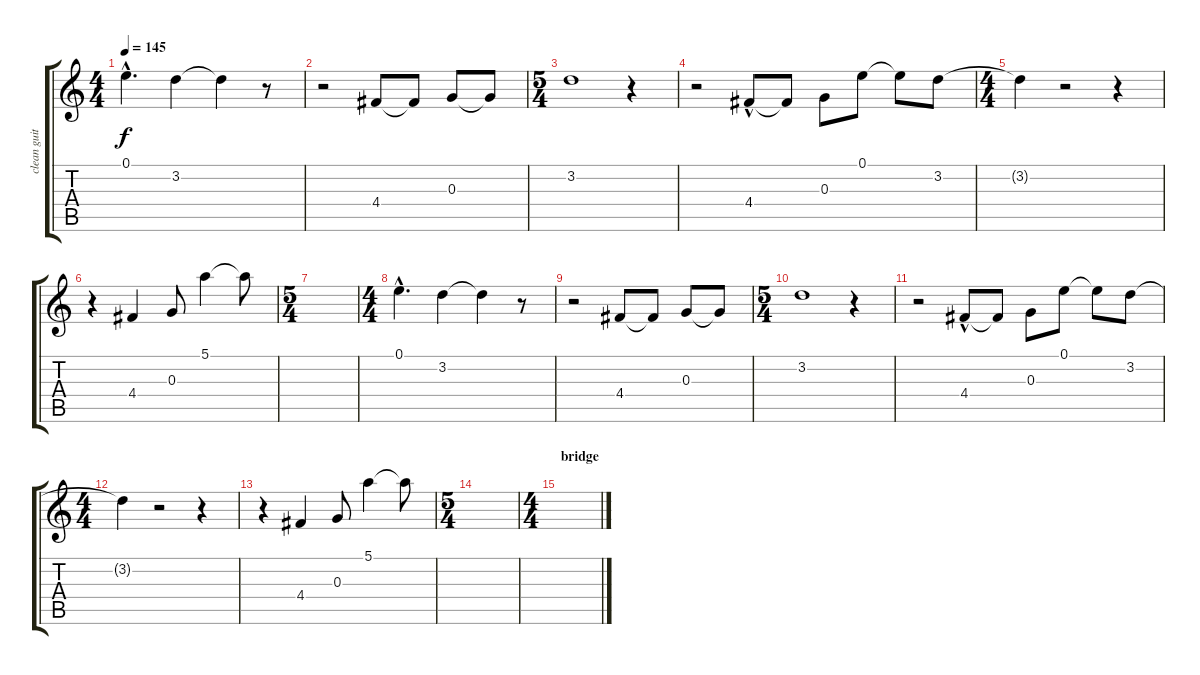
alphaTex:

\track ("clean guitar" "clean guit") {instrument electricguitarclean}
\staff {score tabs}
\tuning (E4 B3 G3 D3 A2 E2) {hide}
\ts (4 4)
\tempo 145
\clef g2
\ks c
0.1{hac}.4{d dy f} 3.2.4 3.2{t}.4 r.8 |
r.2 4.4.8 4.4{t}.8 0.3.8 0.3{t}.8 |
\ts (5 4)
3.2.1 r.4 |
r.2 4.4{hac}.8 4.4{t}.8 0.3.8 0.1.8 0.1{t}.8 3.2.8 |
\ts (4 4)
3.2{t}.4 r.2 r.4 |
r.4 4.4.4 0.3.8 5.1.4 5.1{t}.8 |
\ts (5 4)
|
\ts (4 4)
0.1{hac}.4{d} 3.2.4 3.2{t}.4 r.8 |
r.2 4.4.8 4.4{t}.8 0.3.8 0.3{t}.8 |
\ts (5 4)
3.2.1 r.4 |
r.2 4.4{hac}.8 4.4{t}.8 0.3.8 0.1.8 0.1{t}.8 3.2.8 |
\ts (4 4)
3.2{t}.4 r.2 r.4 |
r.4 4.4.4 0.3.8 5.1.4 5.1{t}.8 |
\ts (5 4)
|
\ts (4 4)
\section ("" "bridge")
